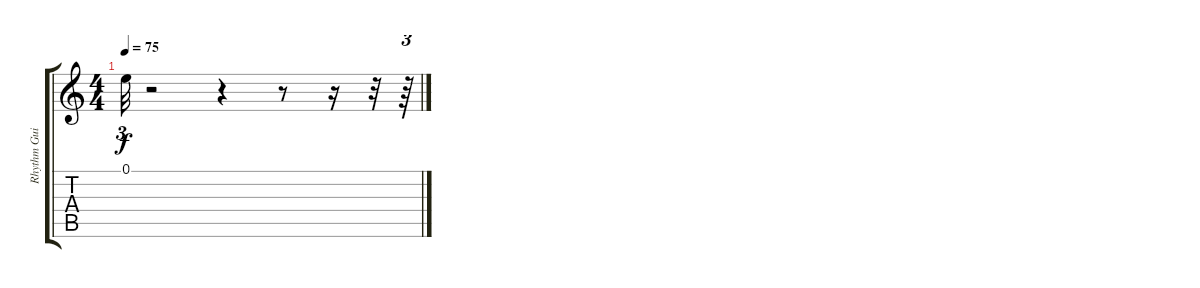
\track ("Rhythm Guitar #1" "Rhythm Gui") {instrument acousticguitarsteel}
\staff {score tabs}
\tuning (E4 B3 G3 D3 A2 E2) {hide}
\ts (4 4)
\tempo 75
\clef g2
\ks c
0.1{t}.32{tu (3 2) dy f} r.2 r.4 r.8 r.16 r.32 r.64{tu (3 2)}
